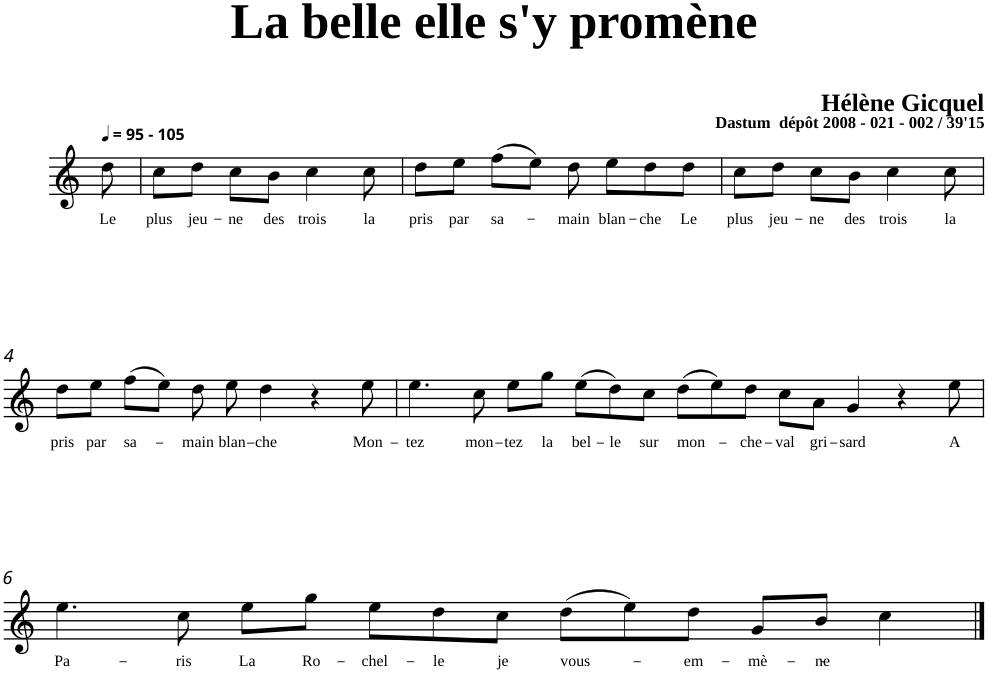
**kern	**text
*part1	*part1
*staff1	*staff1
*clefG2	*
*k[]	*
=	=
!LO:TX:a:B:t=- 105	!
!	!LO:LY:b
8dd\	Le
=1	=1
!	!LO:LY:b
8cc\L	plus
!	!LO:LY:b
8dd\J	jeu-
!	!LO:LY:b
8cc\L	-ne
!	!LO:LY:b
8b\J	des
!	!LO:LY:b
4cc\	trois
!	!LO:LY:b
8cc\	la
=2	=2
!	!LO:LY:b
8dd\L	pris
!	!LO:LY:b
8ee\J	par
!	!LO:LY:b
(>8ff\L	sa-
8ee\J)	.
!	!LO:LY:b
8dd\	-main
!	!LO:LY:b
8ee\L	blan-
!	!LO:LY:b
8dd\	-che
!	!LO:LY:b
8dd\J	Le
=3	=3
!	!LO:LY:b
8cc\L	plus
!	!LO:LY:b
8dd\J	jeu-
!	!LO:LY:b
8cc\L	-ne
!	!LO:LY:b
8b\J	des
!	!LO:LY:b
4cc\	trois
!	!LO:LY:b
8cc\	la
!!LO:LB:g=z
=4	=4
!	!LO:LY:b
8dd\L	pris
!	!LO:LY:b
8ee\J	par
!	!LO:LY:b
(>8ff\L	sa-
8ee\J)	.
!	!LO:LY:b
8dd\	-main
!	!LO:LY:b
8ee\	blan-
!	!LO:LY:b
4dd\	-che
4r	.
!	!LO:LY:b
8ee\	Mon-
=5	=5
!	!LO:LY:b
4.ee\	-tez
!	!LO:LY:b
8cc\	mon-
!	!LO:LY:b
8ee\L	-tez
!	!LO:LY:b
8gg\J	la
!	!LO:LY:b
(>8ee\L	bel-
!	!LO:LY:b
8dd\)	-le
!	!LO:LY:b
8cc\J	sur
!	!LO:LY:b
(>8dd\L	mon-
8ee\)	.
!	!LO:LY:b
8dd\J	-che-
!	!LO:LY:b
8cc\L	-val
!	!LO:LY:b
8a\J	gri-
!	!LO:LY:b
4g/	-sard
4r	.
!	!LO:LY:b
8ee\	A
!!LO:LB:g=z
=6	=6
!	!LO:LY:b
4.ee\	Pa-
!	!LO:LY:b
8cc\	-ris
!	!LO:LY:b
8ee\L	La
!	!LO:LY:b
8gg\J	Ro-
!	!LO:LY:b
8ee\L	-chel-
!	!LO:LY:b
8dd\	-le
!	!LO:LY:b
8cc\J	je
!	!LO:LY:b
(>8dd\L	vous-
8ee\)	.
!	!LO:LY:b
8dd\J	-em-
!	!LO:LY:b
8g/L	-mè-
!	!LO:LY:b
8b/J	-ne-
4cc\	.
==	==
*-	*-
